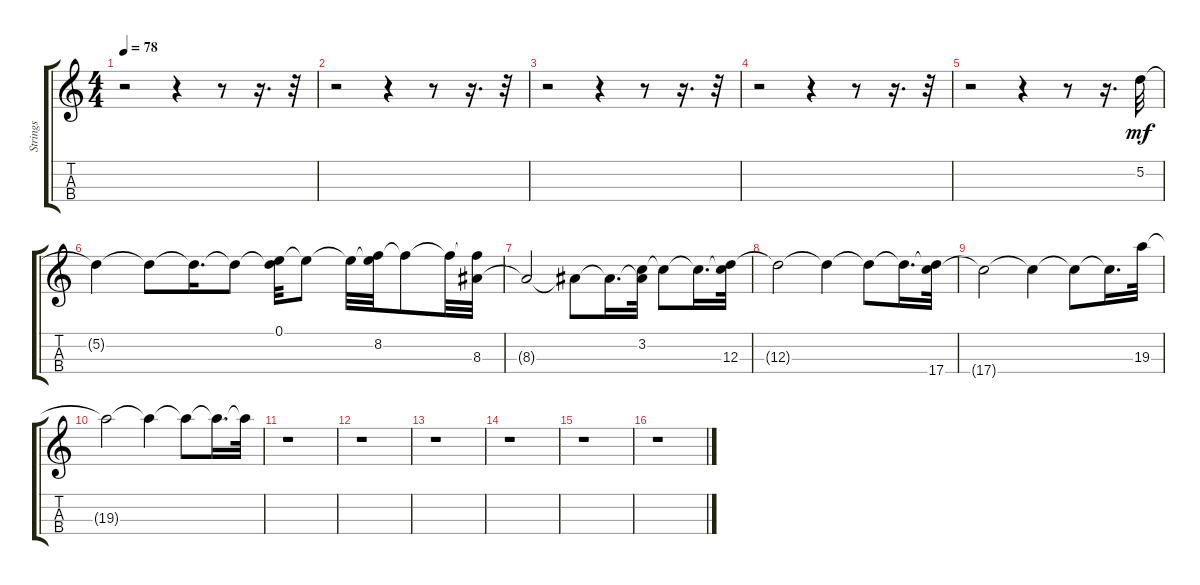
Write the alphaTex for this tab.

\track ("Strings             " "Strings   ") {instrument violin}
\staff {score tabs}
\tuning (E5 A4 D4 G3) {hide}
\ts (4 4)
\tempo 78
\clef g2
\ks c
r.2{dy mf} r.4 r.8 r.16{d} r.32 |
r.2 r.4 r.8 r.16{d} r.32 |
r.2 r.4 r.8 r.16{d} r.32 |
r.2 r.4 r.8 r.16{d} r.32 |
r.2 r.4 r.8 r.16{d} 5.2.32 |
5.2{t}.4 5.2{t}.8 5.2{t}.16{d} 5.2{t}.8 (0.1 5.2{t}).32 0.1{t}.8 0.1{t}.32 (0.1{t} 8.2).32 8.2{t}.8 8.2{t}.32 (8.2{t} 8.3).32 |
8.3{t}.2 8.3{t}.8 8.3{t}.16{d} (3.2 8.3{t}).32 3.2{t}.8 3.2{t}.16{d} (3.2{t} 12.3).32 |
12.3{t}.2 12.3{t}.4 12.3{t}.8 12.3{t}.16{d} (12.3{t} 17.4).32 |
17.4{t}.2 17.4{t}.4 17.4{t}.8 17.4{t}.16{d} 19.3.32 |
19.3{t}.2 19.3{t}.4 19.3{t}.8 19.3{t}.16{d} 19.3{t}.32 |
r.1 |
r.1 |
r.1 |
r.1 |
r.1 |
r.1
